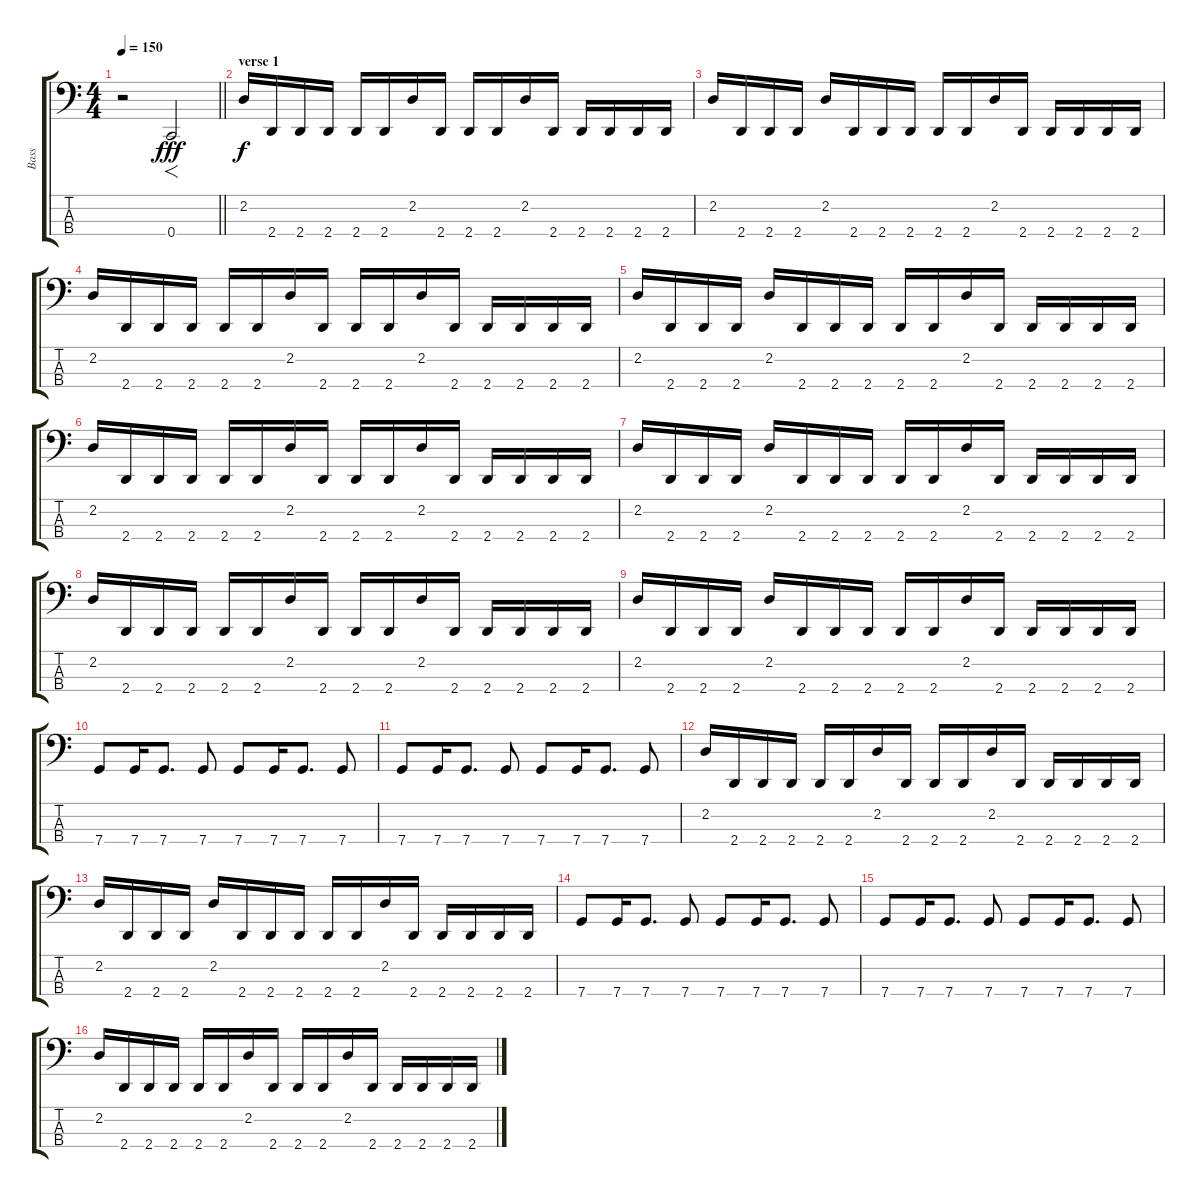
\track ("Bass" "Bass") {instrument electricbassfinger}
\staff {score tabs}
\tuning (F2 C2 G1 C1) {hide}
\ts (4 4)
\tempo 150
\clef f4
\barLineRight lightlight
\ks c
r.2{dy f} 0.4.2{f dy fff} |
\section ("" "verse 1")
2.2.16{dy f} 2.4.16 2.4.16 2.4.16 2.4.16 2.4.16 2.2.16 2.4.16 2.4.16 2.4.16 2.2.16 2.4.16 2.4.16 2.4.16 2.4.16 2.4.16 |
2.2.16 2.4.16 2.4.16 2.4.16 2.2.16 2.4.16 2.4.16 2.4.16 2.4.16 2.4.16 2.2.16 2.4.16 2.4.16 2.4.16 2.4.16 2.4.16 |
2.2.16 2.4.16 2.4.16 2.4.16 2.4.16 2.4.16 2.2.16 2.4.16 2.4.16 2.4.16 2.2.16 2.4.16 2.4.16 2.4.16 2.4.16 2.4.16 |
2.2.16 2.4.16 2.4.16 2.4.16 2.2.16 2.4.16 2.4.16 2.4.16 2.4.16 2.4.16 2.2.16 2.4.16 2.4.16 2.4.16 2.4.16 2.4.16 |
2.2.16 2.4.16 2.4.16 2.4.16 2.4.16 2.4.16 2.2.16 2.4.16 2.4.16 2.4.16 2.2.16 2.4.16 2.4.16 2.4.16 2.4.16 2.4.16 |
2.2.16 2.4.16 2.4.16 2.4.16 2.2.16 2.4.16 2.4.16 2.4.16 2.4.16 2.4.16 2.2.16 2.4.16 2.4.16 2.4.16 2.4.16 2.4.16 |
2.2.16 2.4.16 2.4.16 2.4.16 2.4.16 2.4.16 2.2.16 2.4.16 2.4.16 2.4.16 2.2.16 2.4.16 2.4.16 2.4.16 2.4.16 2.4.16 |
2.2.16 2.4.16 2.4.16 2.4.16 2.2.16 2.4.16 2.4.16 2.4.16 2.4.16 2.4.16 2.2.16 2.4.16 2.4.16 2.4.16 2.4.16 2.4.16 |
7.4.8 7.4.16 7.4.8{d} 7.4.8 7.4.8 7.4.16 7.4.8{d} 7.4.8 |
7.4.8 7.4.16 7.4.8{d} 7.4.8 7.4.8 7.4.16 7.4.8{d} 7.4.8 |
2.2.16 2.4.16 2.4.16 2.4.16 2.4.16 2.4.16 2.2.16 2.4.16 2.4.16 2.4.16 2.2.16 2.4.16 2.4.16 2.4.16 2.4.16 2.4.16 |
2.2.16 2.4.16 2.4.16 2.4.16 2.2.16 2.4.16 2.4.16 2.4.16 2.4.16 2.4.16 2.2.16 2.4.16 2.4.16 2.4.16 2.4.16 2.4.16 |
7.4.8 7.4.16 7.4.8{d} 7.4.8 7.4.8 7.4.16 7.4.8{d} 7.4.8 |
7.4.8 7.4.16 7.4.8{d} 7.4.8 7.4.8 7.4.16 7.4.8{d} 7.4.8 |
2.2.16 2.4.16 2.4.16 2.4.16 2.4.16 2.4.16 2.2.16 2.4.16 2.4.16 2.4.16 2.2.16 2.4.16 2.4.16 2.4.16 2.4.16 2.4.16
